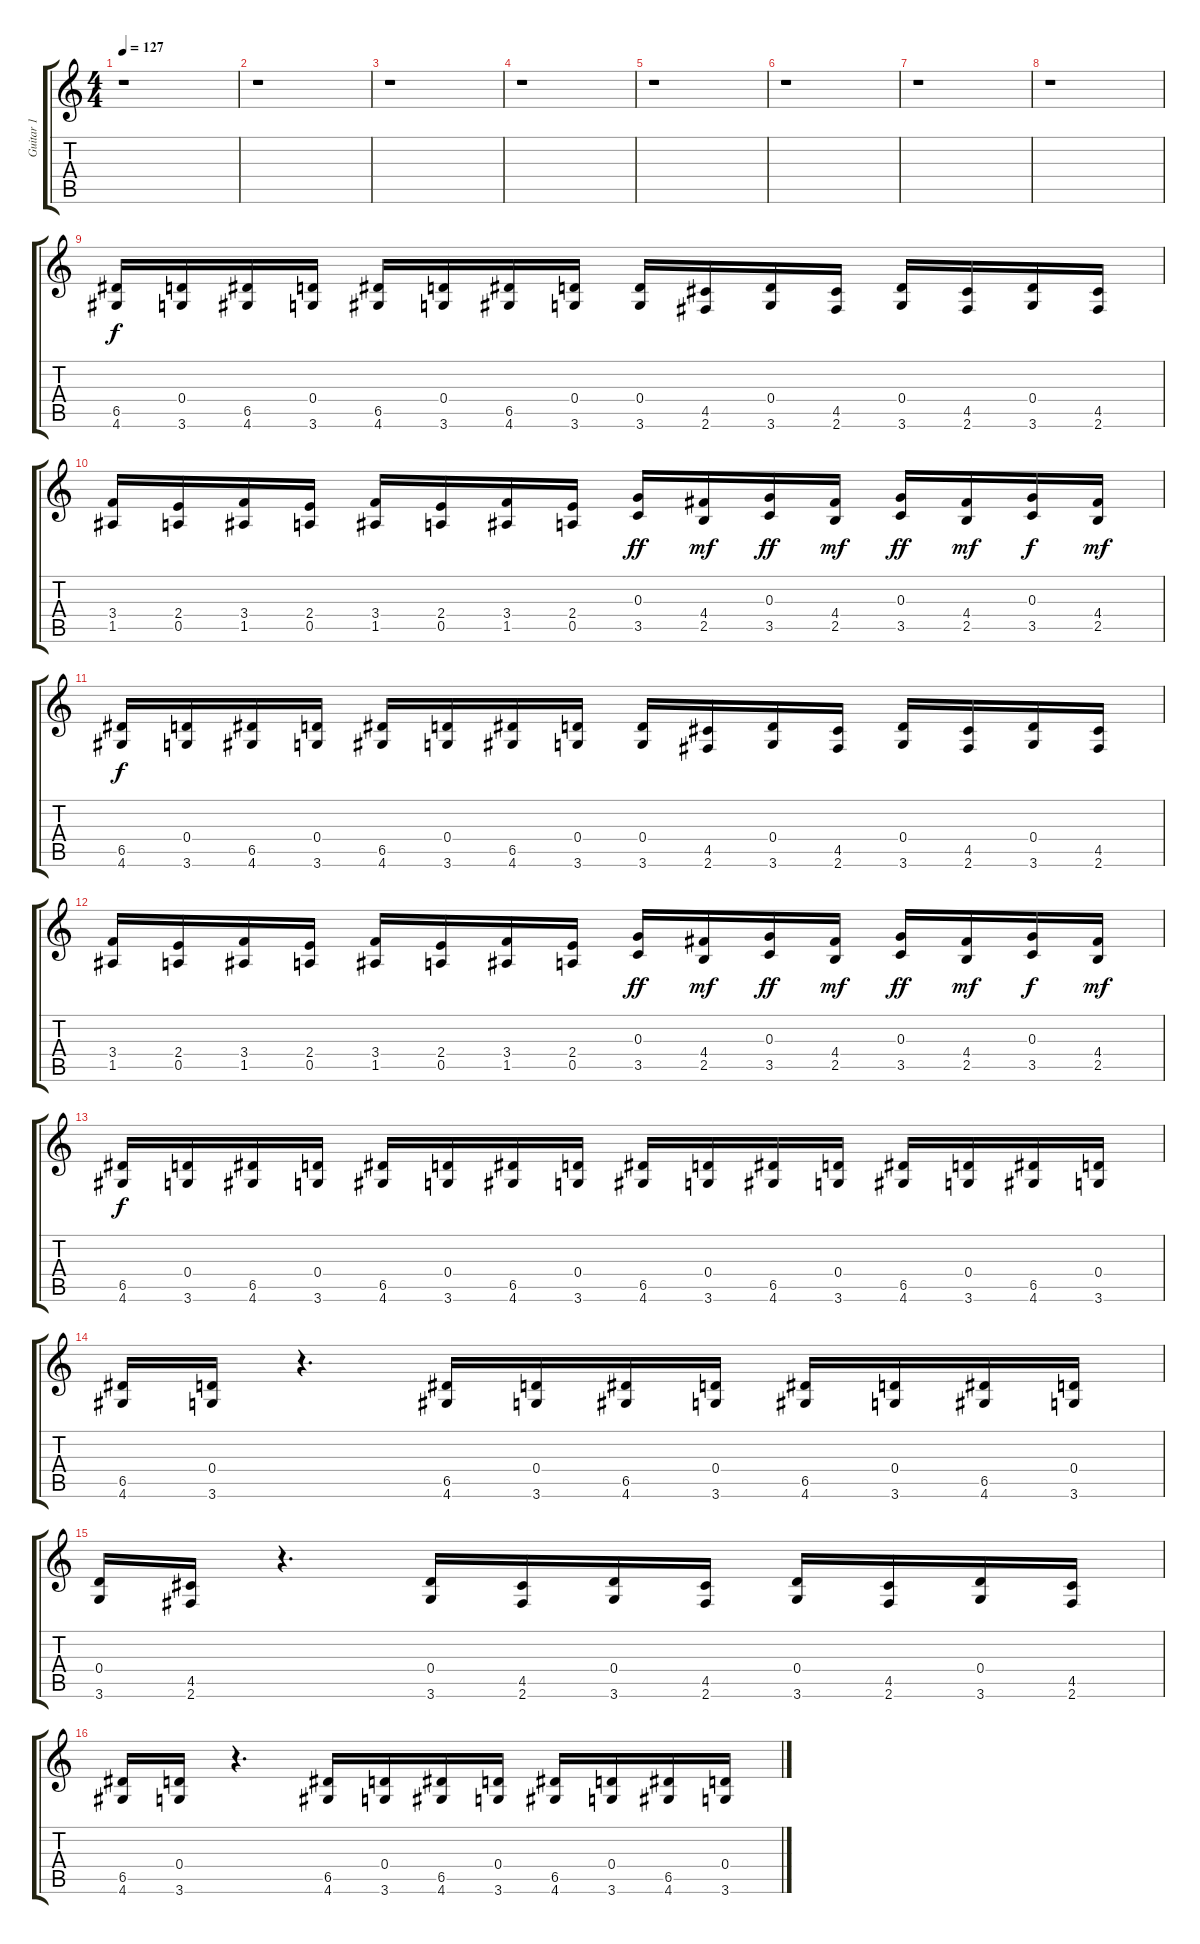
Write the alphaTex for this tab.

\track ("Guitar 1" "Guitar 1") {instrument electricguitarclean}
\staff {score tabs}
\tuning (E4 B3 G3 D3 A2 E2) {hide}
\ts (4 4)
\tempo 127
\clef g2
\ks c
r.1{dy f} |
r.1 |
r.1 |
r.1 |
r.1 |
r.1 |
r.1 |
r.1 |
(6.5 4.6).16 (0.4 3.6).16 (6.5 4.6).16 (0.4 3.6).16 (6.5 4.6).16 (0.4 3.6).16 (6.5 4.6).16 (0.4 3.6).16 (0.4 3.6).16 (4.5 2.6).16 (0.4 3.6).16 (4.5 2.6).16 (0.4 3.6).16 (4.5 2.6).16 (0.4 3.6).16 (4.5 2.6).16 |
(3.4 1.5).16 (2.4 0.5).16 (3.4 1.5).16 (2.4 0.5).16 (3.4 1.5).16 (2.4 0.5).16 (3.4 1.5).16 (2.4 0.5).16 (0.3 3.5).16{dy ff} (4.4 2.5).16{dy mf} (0.3 3.5).16{dy ff} (4.4 2.5).16{dy mf} (0.3 3.5).16{dy ff} (4.4 2.5).16{dy mf} (0.3 3.5).16{dy f} (4.4 2.5).16{dy mf} |
(6.5 4.6).16{dy f} (0.4 3.6).16 (6.5 4.6).16 (0.4 3.6).16 (6.5 4.6).16 (0.4 3.6).16 (6.5 4.6).16 (0.4 3.6).16 (0.4 3.6).16 (4.5 2.6).16 (0.4 3.6).16 (4.5 2.6).16 (0.4 3.6).16 (4.5 2.6).16 (0.4 3.6).16 (4.5 2.6).16 |
(3.4 1.5).16 (2.4 0.5).16 (3.4 1.5).16 (2.4 0.5).16 (3.4 1.5).16 (2.4 0.5).16 (3.4 1.5).16 (2.4 0.5).16 (0.3 3.5).16{dy ff} (4.4 2.5).16{dy mf} (0.3 3.5).16{dy ff} (4.4 2.5).16{dy mf} (0.3 3.5).16{dy ff} (4.4 2.5).16{dy mf} (0.3 3.5).16{dy f} (4.4 2.5).16{dy mf} |
(6.5 4.6).16{dy f} (0.4 3.6).16 (6.5 4.6).16 (0.4 3.6).16 (6.5 4.6).16 (0.4 3.6).16 (6.5 4.6).16 (0.4 3.6).16 (6.5 4.6).16 (0.4 3.6).16 (6.5 4.6).16 (0.4 3.6).16 (6.5 4.6).16 (0.4 3.6).16 (6.5 4.6).16 (0.4 3.6).16 |
(6.5 4.6).16 (0.4 3.6).16 r.4{d} (6.5 4.6).16 (0.4 3.6).16 (6.5 4.6).16 (0.4 3.6).16 (6.5 4.6).16 (0.4 3.6).16 (6.5 4.6).16 (0.4 3.6).16 |
(0.4 3.6).16 (4.5 2.6).16 r.4{d} (0.4 3.6).16 (4.5 2.6).16 (0.4 3.6).16 (4.5 2.6).16 (0.4 3.6).16 (4.5 2.6).16 (0.4 3.6).16 (4.5 2.6).16 |
(6.5 4.6).16 (0.4 3.6).16 r.4{d} (6.5 4.6).16 (0.4 3.6).16 (6.5 4.6).16 (0.4 3.6).16 (6.5 4.6).16 (0.4 3.6).16 (6.5 4.6).16 (0.4 3.6).16
